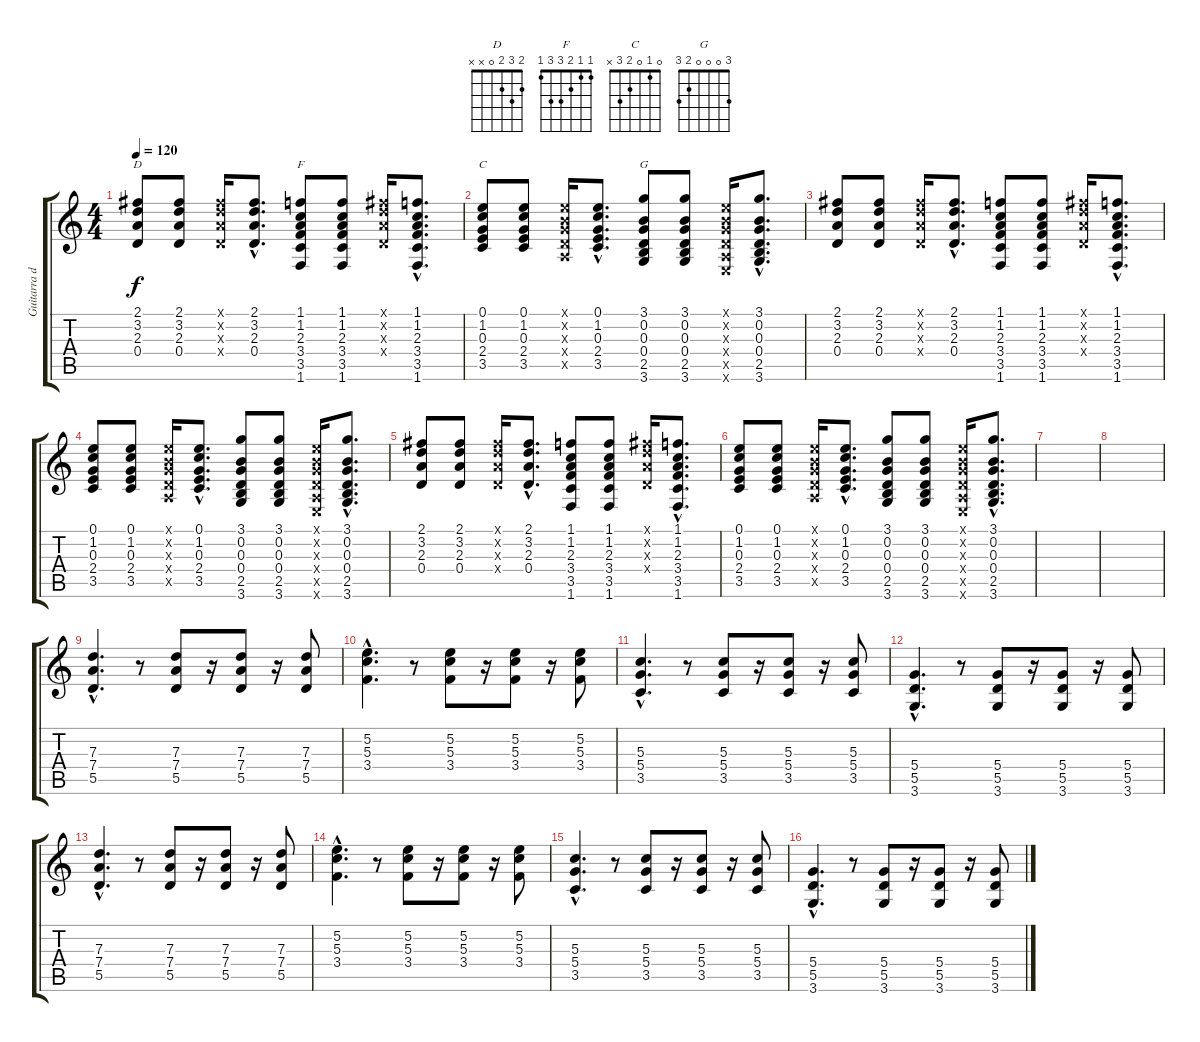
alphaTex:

\track ("Guitarra dist" "Guitarra d") {instrument overdrivenguitar}
\staff {score tabs}
\tuning (E4 B3 G3 D3 A2 E2) {hide}
\chord ("D" 2 3 2 0 x x)
\chord ("F" 1 1 2 3 3 1)
\chord ("C" 0 1 0 2 3 x)
\chord ("G" 3 0 0 0 2 3)
\ts (4 4)
\tempo 120
\clef g2
\ks c
(2.1 3.2 2.3 0.4).8{ch "D" dy f} (2.1 3.2 2.3 0.4).8 (2.1{x} 3.2{x} 2.3{x} 0.4{x}).16 (2.1{hac} 3.2{hac} 2.3{hac} 0.4{hac}).8{d} (1.1 1.2 2.3 3.4 3.5 1.6).8{ch "F"} (1.1 1.2 2.3 3.4 3.5 1.6).8 (2.1{x} 3.2{x} 2.3{x} 0.4{x}).16 (1.1{hac} 1.2{hac} 2.3{hac} 3.4{hac} 3.5{hac} 1.6{hac}).8{d} |
(0.1 1.2 0.3 2.4 3.5).8{ch "C"} (0.1 1.2 0.3 2.4 3.5).8 (0.1{x} 0.2{x} 0.3{x} 0.4{x} 0.5{x}).16 (0.1{hac} 1.2{hac} 0.3{hac} 2.4{hac} 3.5{hac}).8{d} (3.1 0.2 0.3 0.4 2.5 3.6).8{ch "G"} (3.1 0.2 0.3 0.4 2.5 3.6).8 (0.1{x} 0.2{x} 0.3{x} 0.4{x} 0.5{x} 0.6{x}).16 (3.1{hac} 0.2{hac} 0.3{hac} 0.4{hac} 2.5{hac} 3.6{hac}).8{d} |
(2.1 3.2 2.3 0.4).8 (2.1 3.2 2.3 0.4).8 (2.1{x} 3.2{x} 2.3{x} 0.4{x}).16 (2.1{hac} 3.2{hac} 2.3{hac} 0.4{hac}).8{d} (1.1 1.2 2.3 3.4 3.5 1.6).8 (1.1 1.2 2.3 3.4 3.5 1.6).8 (2.1{x} 3.2{x} 2.3{x} 0.4{x}).16 (1.1{hac} 1.2{hac} 2.3{hac} 3.4{hac} 3.5{hac} 1.6{hac}).8{d} |
(0.1 1.2 0.3 2.4 3.5).8 (0.1 1.2 0.3 2.4 3.5).8 (0.1{x} 0.2{x} 0.3{x} 0.4{x} 0.5{x}).16 (0.1{hac} 1.2{hac} 0.3{hac} 2.4{hac} 3.5{hac}).8{d} (3.1 0.2 0.3 0.4 2.5 3.6).8 (3.1 0.2 0.3 0.4 2.5 3.6).8 (0.1{x} 0.2{x} 0.3{x} 0.4{x} 0.5{x} 0.6{x}).16 (3.1{hac} 0.2{hac} 0.3{hac} 0.4{hac} 2.5{hac} 3.6{hac}).8{d} |
(2.1 3.2 2.3 0.4).8 (2.1 3.2 2.3 0.4).8 (2.1{x} 3.2{x} 2.3{x} 0.4{x}).16 (2.1{hac} 3.2{hac} 2.3{hac} 0.4{hac}).8{d} (1.1 1.2 2.3 3.4 3.5 1.6).8 (1.1 1.2 2.3 3.4 3.5 1.6).8 (2.1{x} 3.2{x} 2.3{x} 0.4{x}).16 (1.1{hac} 1.2{hac} 2.3{hac} 3.4{hac} 3.5{hac} 1.6{hac}).8{d} |
(0.1 1.2 0.3 2.4 3.5).8 (0.1 1.2 0.3 2.4 3.5).8 (0.1{x} 0.2{x} 0.3{x} 0.4{x} 0.5{x}).16 (0.1{hac} 1.2{hac} 0.3{hac} 2.4{hac} 3.5{hac}).8{d} (3.1 0.2 0.3 0.4 2.5 3.6).8 (3.1 0.2 0.3 0.4 2.5 3.6).8 (0.1{x} 0.2{x} 0.3{x} 0.4{x} 0.5{x} 0.6{x}).16 (3.1{hac} 0.2{hac} 0.3{hac} 0.4{hac} 2.5{hac} 3.6{hac}).8{d} |
|
|
(7.3{hac} 7.4{hac} 5.5{hac}).4{d} r.8 (7.3 7.4 5.5).8 r.16 (7.3 7.4 5.5).8 r.16 (7.3 7.4 5.5).8 |
(5.2{hac} 5.3{hac} 3.4{hac}).4{d} r.8 (5.2 5.3 3.4).8 r.16 (5.2 5.3 3.4).8 r.16 (5.2 5.3 3.4).8 |
(5.3{hac} 5.4{hac} 3.5{hac}).4{d} r.8 (5.3 5.4 3.5).8 r.16 (5.3 5.4 3.5).8 r.16 (5.3 5.4 3.5).8 |
(5.4{hac} 5.5{hac} 3.6{hac}).4{d} r.8 (5.4 5.5 3.6).8 r.16 (5.4 5.5 3.6).8 r.16 (5.4 5.5 3.6).8 |
(7.3{hac} 7.4{hac} 5.5{hac}).4{d} r.8 (7.3 7.4 5.5).8 r.16 (7.3 7.4 5.5).8 r.16 (7.3 7.4 5.5).8 |
(5.2{hac} 5.3{hac} 3.4{hac}).4{d} r.8 (5.2 5.3 3.4).8 r.16 (5.2 5.3 3.4).8 r.16 (5.2 5.3 3.4).8 |
(5.3{hac} 5.4{hac} 3.5{hac}).4{d} r.8 (5.3 5.4 3.5).8 r.16 (5.3 5.4 3.5).8 r.16 (5.3 5.4 3.5).8 |
(5.4{hac} 5.5{hac} 3.6{hac}).4{d} r.8 (5.4 5.5 3.6).8 r.16 (5.4 5.5 3.6).8 r.16 (5.4 5.5 3.6).8
